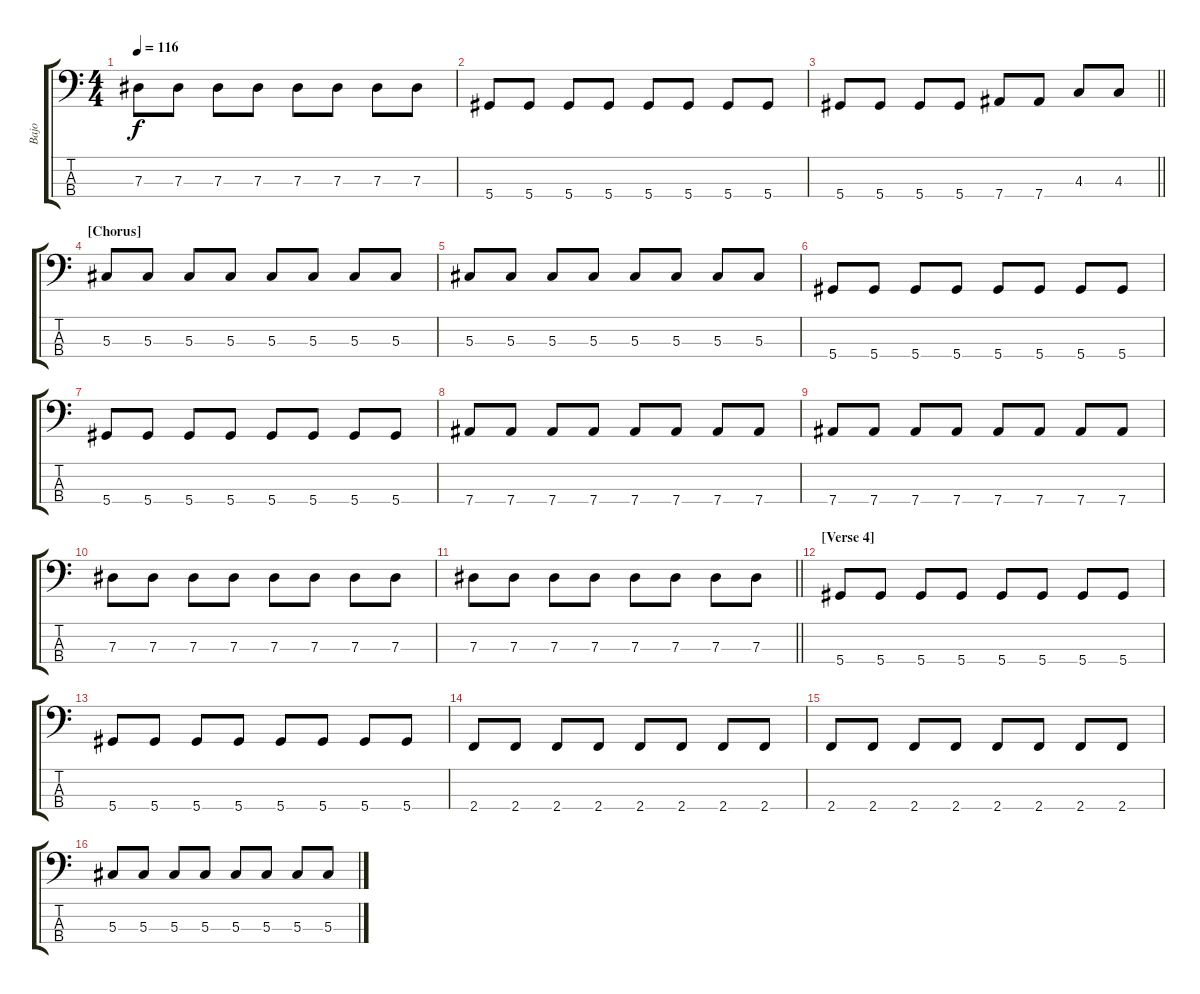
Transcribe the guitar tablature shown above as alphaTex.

\track ("Bajo" "Bajo") {instrument electricbasspick}
\staff {score tabs}
\tuning (Gb2 Db2 Ab1 Eb1) {hide}
\ts (4 4)
\tempo 116
\clef f4
\ks c
7.3.8{dy f} 7.3.8 7.3.8 7.3.8 7.3.8 7.3.8 7.3.8 7.3.8 |
5.4.8 5.4.8 5.4.8 5.4.8 5.4.8 5.4.8 5.4.8 5.4.8 |
\barLineRight lightlight
5.4.8 5.4.8 5.4.8 5.4.8 7.4.8 7.4.8 4.3.8 4.3.8 |
\section ("" "[Chorus]")
5.3.8 5.3.8 5.3.8 5.3.8 5.3.8 5.3.8 5.3.8 5.3.8 |
5.3.8 5.3.8 5.3.8 5.3.8 5.3.8 5.3.8 5.3.8 5.3.8 |
5.4.8 5.4.8 5.4.8 5.4.8 5.4.8 5.4.8 5.4.8 5.4.8 |
5.4.8 5.4.8 5.4.8 5.4.8 5.4.8 5.4.8 5.4.8 5.4.8 |
7.4.8 7.4.8 7.4.8 7.4.8 7.4.8 7.4.8 7.4.8 7.4.8 |
7.4.8 7.4.8 7.4.8 7.4.8 7.4.8 7.4.8 7.4.8 7.4.8 |
7.3.8 7.3.8 7.3.8 7.3.8 7.3.8 7.3.8 7.3.8 7.3.8 |
\barLineRight lightlight
7.3.8 7.3.8 7.3.8 7.3.8 7.3.8 7.3.8 7.3.8 7.3.8 |
\section ("" "[Verse 4]")
5.4.8 5.4.8 5.4.8 5.4.8 5.4.8 5.4.8 5.4.8 5.4.8 |
5.4.8 5.4.8 5.4.8 5.4.8 5.4.8 5.4.8 5.4.8 5.4.8 |
2.4.8 2.4.8 2.4.8 2.4.8 2.4.8 2.4.8 2.4.8 2.4.8 |
2.4.8 2.4.8 2.4.8 2.4.8 2.4.8 2.4.8 2.4.8 2.4.8 |
5.3.8 5.3.8 5.3.8 5.3.8 5.3.8 5.3.8 5.3.8 5.3.8
